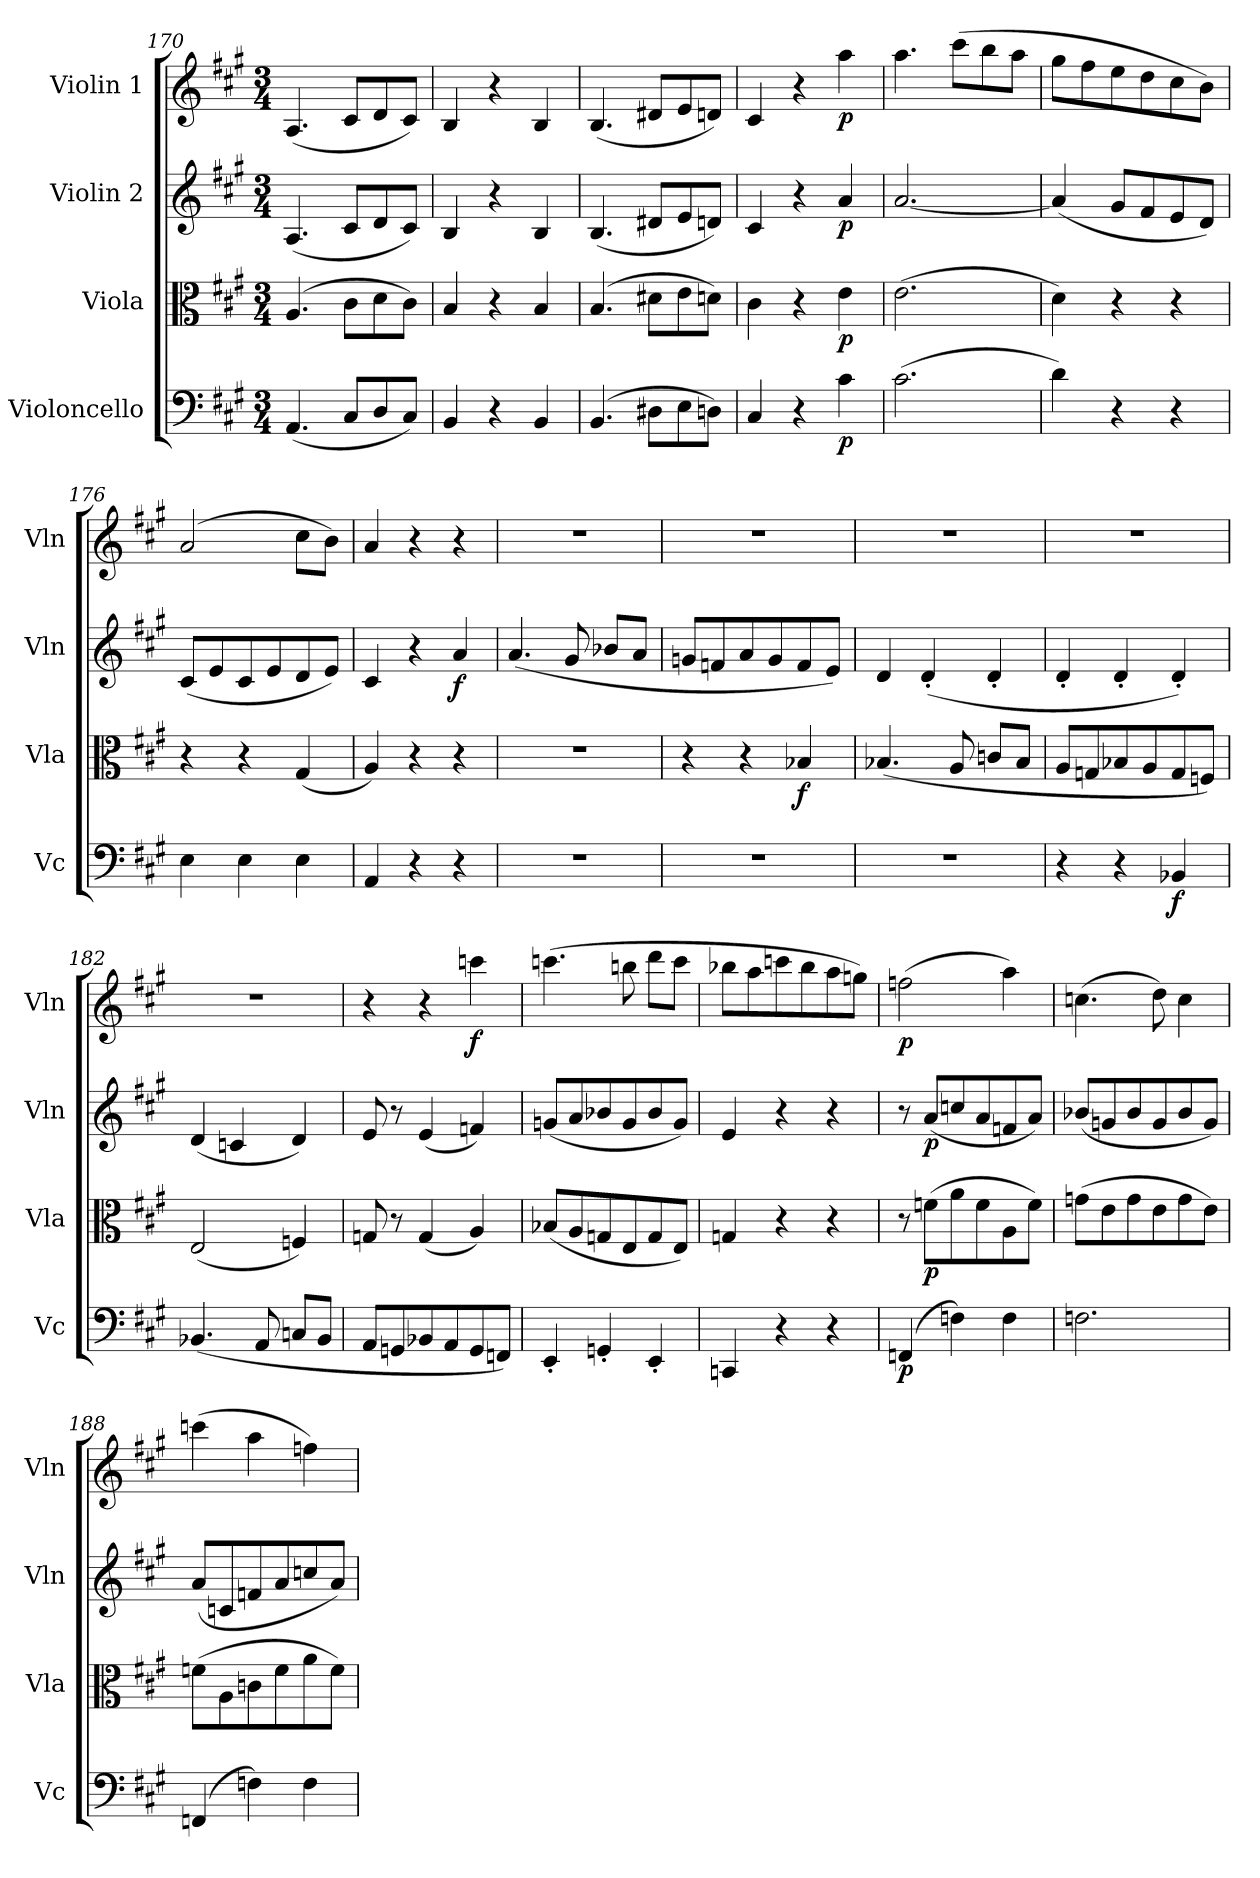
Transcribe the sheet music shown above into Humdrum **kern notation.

**kern	**dynam	**kern	**dynam	**kern	**dynam	**kern	**dynam
*part4	*part4	*part3	*part3	*part2	*part2	*part1	*part1
*staff4	*staff4	*staff3	*staff3	*staff2	*staff2	*staff1	*staff1
*I"Violoncello	*	*I"Viola	*	*I"Violin 2	*	*I"Violin 1	*
*I'Vc	*	*I'Vla	*	*I'Vln	*	*I'Vln	*
!!LO:LB:g=z
*clefF4	*	*clefC3	*	*clefG2	*	*clefG2	*
*k[f#c#g#]	*	*k[f#c#g#]	*	*k[f#c#g#]	*	*k[f#c#g#]	*
*M3/4	*	*M3/4	*	*M3/4	*	*M3/4	*
=170	=170	=170	=170	=170	=170	=170	=170
(<4.AA/	.	(>4.A/	.	(<4.A/	.	(<4.A/	.
8C#/L	.	8c#\L	.	8c#/L	.	8c#/L	.
8D/	.	8d\	.	8d/	.	8d/	.
8C#/J)	.	8c#\J)	.	8c#/J)	.	8c#/J)	.
=171	=171	=171	=171	=171	=171	=171	=171
4BB/	.	4B/	.	4B/	.	4B/	.
4r	.	4r	.	4r	.	4r	.
4BB/	.	4B/	.	4B/	.	4B/	.
=172	=172	=172	=172	=172	=172	=172	=172
(>4.BB/	.	(>4.B/	.	(<4.B/	.	(<4.B/	.
8D#X\L	.	8d#X\L	.	8d#X/L	.	8d#X/L	.
8E\	.	8e\	.	8e/	.	8e/	.
8Dn\J)	.	8dn\J)	.	8dn/J)	.	8dn/J)	.
=173	=173	=173	=173	=173	=173	=173	=173
4C#/	.	4c#\	.	4c#/	.	4c#/	.
4r	.	4r	.	4r	.	4r	.
!	!LO:DY:b	!	!LO:DY:b	!	!LO:DY:b	!	!LO:DY:b
4c#\	p	4e\	p	4a/	p	4aa\	p
=174	=174	=174	=174	=174	=174	=174	=174
(>2.c#\	.	(>2.e\	.	[2.a/	.	4.aa\	.
.	.	.	.	.	.	(>8ccc#\L	.
.	.	.	.	.	.	8bb\	.
.	.	.	.	.	.	8aa\J	.
=175	=175	=175	=175	=175	=175	=175	=175
4d\)	.	4d\)	.	(<4a/]	.	8gg#\L	.
.	.	.	.	.	.	8ff#\	.
4r	.	4r	.	8g#/L	.	8ee\	.
.	.	.	.	8f#/	.	8dd\	.
4r	.	4r	.	8e/	.	8cc#\	.
.	.	.	.	8d/J)	.	8b\J)	.
=176	=176	=176	=176	=176	=176	=176	=176
4E\	.	4r	.	(<8c#/L	.	(>2a/	.
.	.	.	.	8e/	.	.	.
4E\	.	4r	.	8c#/	.	.	.
.	.	.	.	8e/	.	.	.
4E\	.	(<4G#/	.	8d/	.	8cc#\L	.
.	.	.	.	8e/J)	.	8b\J)	.
=177	=177	=177	=177	=177	=177	=177	=177
4AA/	.	4A/)	.	4c#/	.	4a/	.
4r	.	4r	.	4r	.	4r	.
!	!	!	!	!	!LO:DY:b	!	!
4r	.	4r	.	4a/	f	4r	.
=178	=178	=178	=178	=178	=178	=178	=178
2.r	.	2.r	.	(<4.a/	.	2.r	.
.	.	.	.	8g#/	.	.	.
.	.	.	.	8b-X/L	.	.	.
.	.	.	.	8a/J	.	.	.
=179	=179	=179	=179	=179	=179	=179	=179
2.r	.	4r	.	8gn/L	.	2.r	.
.	.	.	.	8fn/	.	.	.
.	.	4r	.	8a/	.	.	.
.	.	.	.	8g/	.	.	.
!	!	!	!LO:DY:b	!	!	!	!
.	.	4B-X/	f	8f/	.	.	.
.	.	.	.	8e/J)	.	.	.
=180	=180	=180	=180	=180	=180	=180	=180
2.r	.	(<4.B-X/	.	4d/	.	2.r	.
.	.	.	.	(<4d'/	.	.	.
.	.	8A/	.	.	.	.	.
.	.	8cn/L	.	4d'/	.	.	.
.	.	8B-/J	.	.	.	.	.
!!LO:LB:g=z
=181	=181	=181	=181	=181	=181	=181	=181
4r	.	8A/L	.	4d'/	.	2.r	.
.	.	8Gn/	.	.	.	.	.
4r	.	8B-X/	.	4d'/	.	.	.
.	.	8A/	.	.	.	.	.
!	!LO:DY:b	!	!	!	!	!	!
4BB-X/	f	8G/	.	4d'/)	.	.	.
.	.	8Fn/J)	.	.	.	.	.
=182	=182	=182	=182	=182	=182	=182	=182
(<4.BB-X/	.	(<2E/	.	(<4d/	.	2.r	.
.	.	.	.	4cn/	.	.	.
8AA/	.	.	.	.	.	.	.
8Cn/L	.	4Fn/)	.	4d/)	.	.	.
8BB-/J	.	.	.	.	.	.	.
=183	=183	=183	=183	=183	=183	=183	=183
8AA/L	.	8Gn/	.	8e/	.	4r	.
8GGn/	.	8r	.	8r	.	.	.
8BB-X/	.	(<4G/	.	(<4e/	.	4r	.
8AA/	.	.	.	.	.	.	.
!	!	!	!	!	!	!	!LO:DY:b
8GG/	.	4A/)	.	4fn/)	.	4cccn\	f
8FFn/J)	.	.	.	.	.	.	.
=184	=184	=184	=184	=184	=184	=184	=184
4EE'/	.	(<8B-X/L	.	(<8gn/L	.	(>4.cccn\	.
.	.	8A/	.	8a/	.	.	.
4GGn'/	.	8Gn/	.	8b-X/	.	.	.
.	.	8E/	.	8g/	.	8bbn\	.
4EE'/	.	8G/	.	8b-/	.	8ddd\L	.
.	.	8E/J)	.	8g/J)	.	8ccc\J	.
=185	=185	=185	=185	=185	=185	=185	=185
4CCn/	.	4Gn/	.	4e/	.	8bb-X\L	.
.	.	.	.	.	.	8aa\	.
4r	.	4r	.	4r	.	8cccn\	.
.	.	.	.	.	.	8bb-\	.
4r	.	4r	.	4r	.	8aa\	.
.	.	.	.	.	.	8ggn\J)	.
=186	=186	=186	=186	=186	=186	=186	=186
!	!LO:DY:b	!	!	!	!	!	!LO:DY:b
(>4FFn/	p	8r	.	8r	.	(>2ffn\	p
!	!	!	!LO:DY:b	!	!LO:DY:b	!	!
.	.	(>8fn\L	p	(<8a/L	p	.	.
4Fn\)	.	8a\	.	8ccn/	.	.	.
.	.	8f\	.	8a/	.	.	.
4F\	.	8A\	.	8fn/	.	4aa\)	.
.	.	8f\J)	.	8a/J)	.	.	.
=187	=187	=187	=187	=187	=187	=187	=187
2.Fn\	.	(>8gn\L	.	(<8b-X/L	.	(>4.ccn\	.
.	.	8e\	.	8gn/	.	.	.
.	.	8g\	.	8b-/	.	.	.
.	.	8e\	.	8g/	.	8dd\)	.
.	.	8g\	.	8b-/	.	4cc\	.
.	.	8e\J)	.	8g/J)	.	.	.
=188	=188	=188	=188	=188	=188	=188	=188
(>4FFn/	.	(>8fn\L	.	(<8a/L	.	(>4cccn\	.
.	.	8A\	.	8cn/	.	.	.
4Fn\)	.	8cn\	.	8fn/	.	4aa\	.
.	.	8f\	.	8a/	.	.	.
4F\	.	8a\	.	8ccn/	.	4ffn\)	.
.	.	8f\J)	.	8a/J)	.	.	.
=	=	=	=	=	=	=	=
*-	*-	*-	*-	*-	*-	*-	*-
